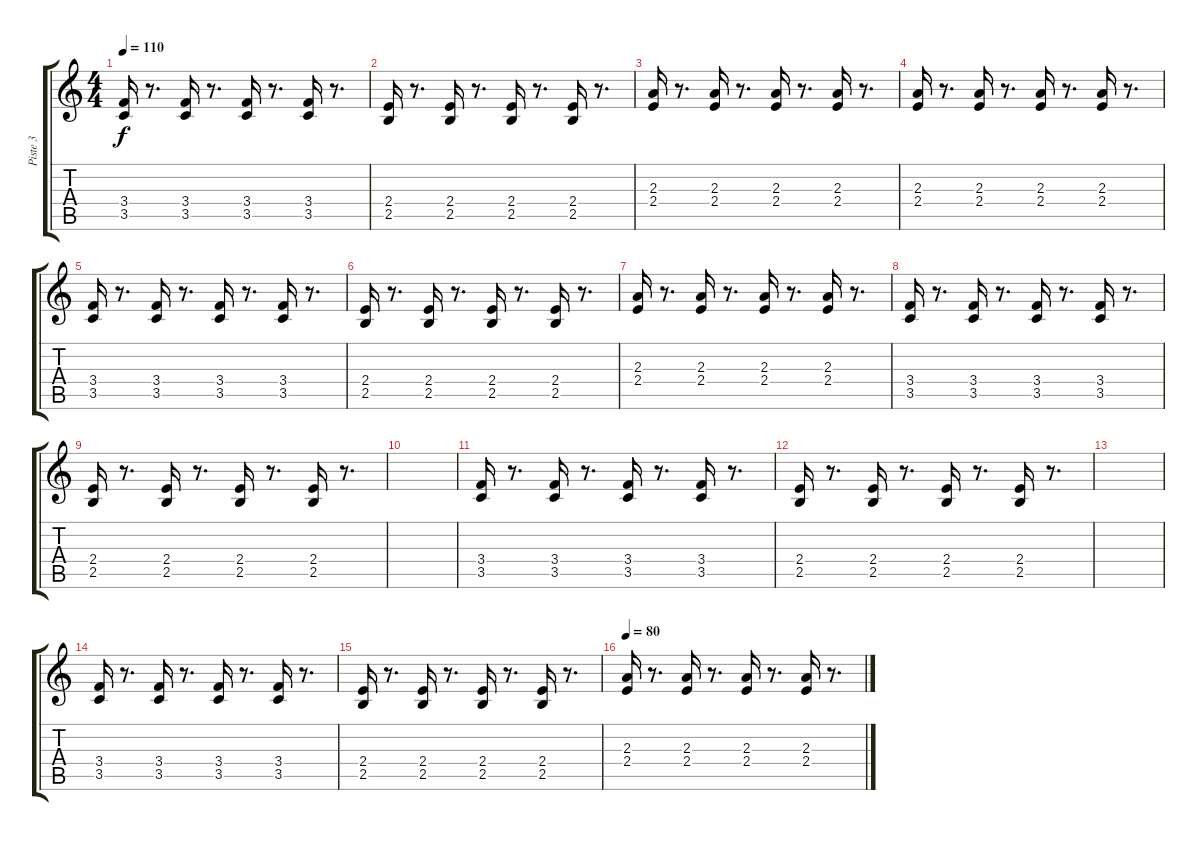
\track ("Piste 3" "Piste 3") {instrument acousticguitarsteel}
\staff {score tabs}
\tuning (E4 B3 G3 D3 A2 E2) {hide}
\ts (4 4)
\tempo 110
\clef g2
\ks c
(3.4 3.5).16{dy f} r.8{d} (3.4 3.5).16 r.8{d} (3.4 3.5).16 r.8{d} (3.4 3.5).16 r.8{d} |
(2.4 2.5).16 r.8{d} (2.4 2.5).16 r.8{d} (2.4 2.5).16 r.8{d} (2.4 2.5).16 r.8{d} |
(2.3 2.4).16 r.8{d} (2.3 2.4).16 r.8{d} (2.3 2.4).16 r.8{d} (2.3 2.4).16 r.8{d} |
(2.3 2.4).16 r.8{d} (2.3 2.4).16 r.8{d} (2.3 2.4).16 r.8{d} (2.3 2.4).16 r.8{d} |
(3.4 3.5).16 r.8{d} (3.4 3.5).16 r.8{d} (3.4 3.5).16 r.8{d} (3.4 3.5).16 r.8{d} |
(2.4 2.5).16 r.8{d} (2.4 2.5).16 r.8{d} (2.4 2.5).16 r.8{d} (2.4 2.5).16 r.8{d} |
(2.3 2.4).16 r.8{d} (2.3 2.4).16 r.8{d} (2.3 2.4).16 r.8{d} (2.3 2.4).16 r.8{d} |
(3.4 3.5).16 r.8{d} (3.4 3.5).16 r.8{d} (3.4 3.5).16 r.8{d} (3.4 3.5).16 r.8{d} |
(2.4 2.5).16 r.8{d} (2.4 2.5).16 r.8{d} (2.4 2.5).16 r.8{d} (2.4 2.5).16 r.8{d} |
|
(3.4 3.5).16 r.8{d} (3.4 3.5).16 r.8{d} (3.4 3.5).16 r.8{d} (3.4 3.5).16 r.8{d} |
(2.4 2.5).16 r.8{d} (2.4 2.5).16 r.8{d} (2.4 2.5).16 r.8{d} (2.4 2.5).16 r.8{d} |
|
(3.4 3.5).16 r.8{d} (3.4 3.5).16 r.8{d} (3.4 3.5).16 r.8{d} (3.4 3.5).16 r.8{d} |
(2.4 2.5).16 r.8{d} (2.4 2.5).16 r.8{d} (2.4 2.5).16 r.8{d} (2.4 2.5).16 r.8{d} |
\tempo 80
(2.3 2.4).16 r.8{d} (2.3 2.4).16 r.8{d} (2.3 2.4).16 r.8{d} (2.3 2.4).16 r.8{d}
